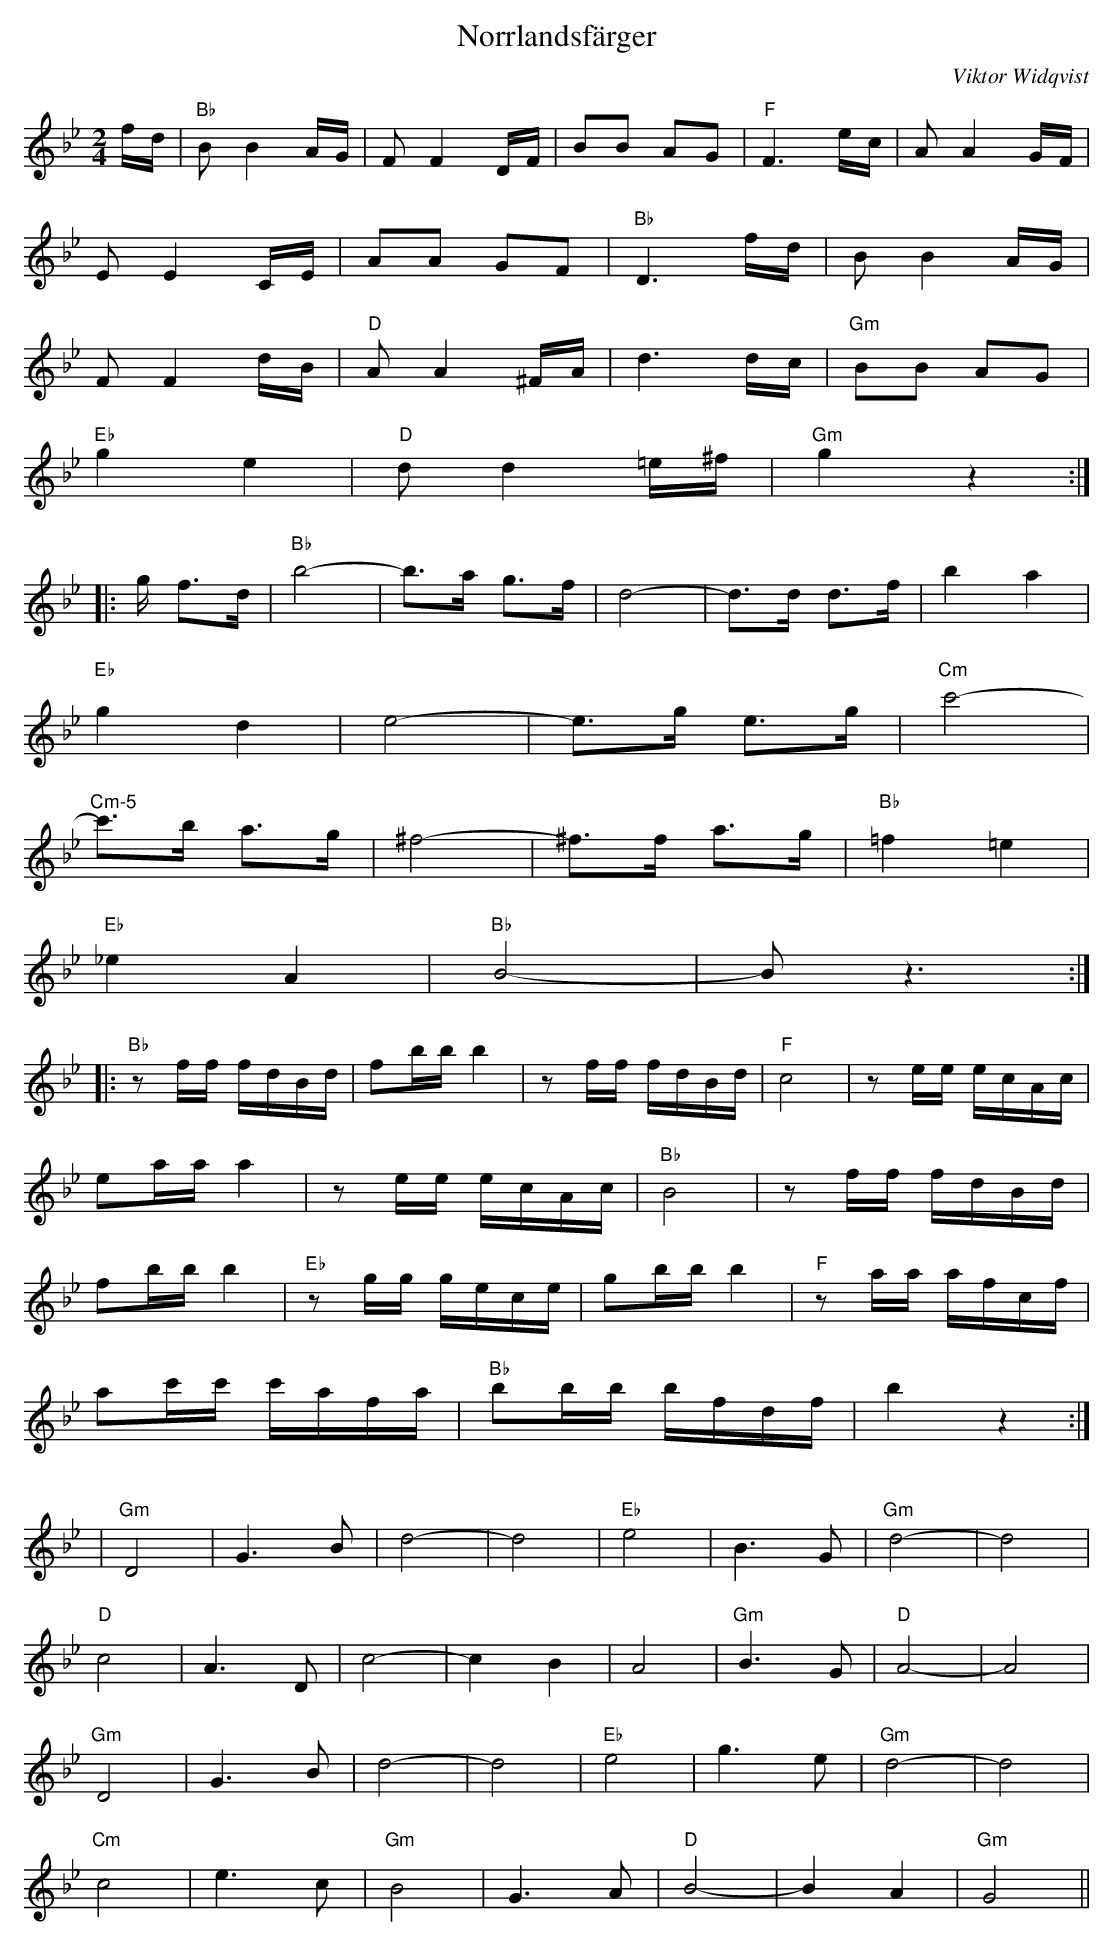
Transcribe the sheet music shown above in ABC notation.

X:1
T:Norrlandsfärger
M:2/4
C:Viktor Widqvist
L:1/8
K:Bb
f/d/ |"Bb" BB2A/G/ | FF2D/F/ | BB AG | "F"F3e/c/ | AA2G/F/ |
EE2C/E/ | AA GF |"Bb" D3f/d/ | BB2 A/G/ |
FF2d/B/ | "D"AA2^F/A/ | d3d/c/ | "Gm"BB AG |
"Eb"g2 e2 | "D"dd2=e/^f/ | "Gm"g2z2 :|
|:g/ f>d | "Bb"b4- |b3/a/ g>f | d4- |d3/d/ d>f | b2 a2 |
"Eb"g2 d2 | e4- |e3/g/ e>g |"Cm" c'4- |
"Cm-5"c'3/b/ a>g | ^f4- |^f3/f/ a>g | "Bb"=f2 =e2 |
"Eb"_e2 A2 | "Bb"B4- | B z3 :|
|:"Bb"zf/2f/2 f/2d/2B/2d/2 | fb/2b/2 b2 |zf/2f/2 f/2d/2B/2d/2 | "F"c4 |ze/2e/2 e/2c/2A/2c/2 |
ea/2a/2 a2 |ze/2e/2 e/2c/2A/2c/2 | "Bb"B4 |zf/2f/2 f/2d/2B/2d/2 |
fb/2b/2 b2 |"Eb"zg/2g/2 g/2e/2c/2e/2 | gb/2b/2 b2 |"F"za/2a/2 a/2f/2c/2f/2 |
ac'/2c'/2 c'/2a/2f/2a/2 | "Bb"bb/2b/2 b/2f/2d/2f/2 | b2z2 :|
K:Gm
|"Gm"D4 | G2>B2 | d4- |d4| "Eb"e4 | B2>G2 | "Gm"d4- |d4|
"D"c4 | A2>D2 | c4- | c2 B2 | A4 | "Gm"B2>G2 | "D" A4- | A4|
"Gm"D4 | G2>B2 | d4- |d4| "Eb"e4 | g2>e2 | "Gm"d4- |d4|
"Cm"c4 | e2>c2 | "Gm"B4 | G2>A2 | "D"B4- | B2 A2 | "Gm"G4 ||
